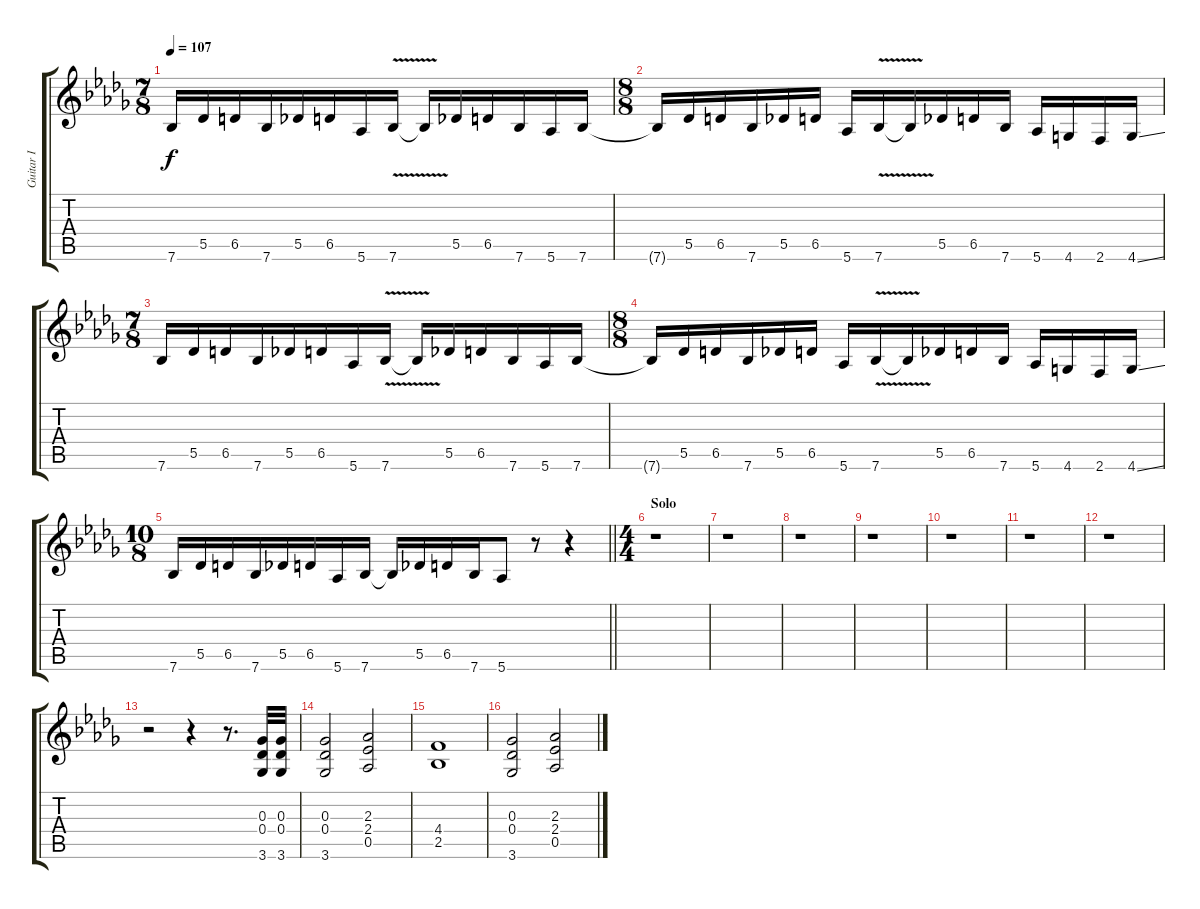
\track ("Guitar I" "Guitar I") {instrument distortionguitar}
\staff {score tabs}
\tuning (Eb4 Bb3 Gb3 Db3 Ab2 Eb2) {hide}
\ts (7 8)
\tempo 107
\clef g2
\ks bbminor
7.6.16{dy f} 5.5.16 6.5.16 7.6.16 5.5.16 6.5.16 5.6.16 7.6{v}.16 7.6{t}.16 5.5.16 6.5.16 7.6.16 5.6.16 7.6.16 |
\ts (8 8)
7.6{t}.16 5.5.16 6.5.16 7.6.16 5.5.16 6.5.16 5.6.16 7.6{v}.16 7.6{t}.16 5.5.16 6.5.16 7.6.16 5.6.16 4.6.16 2.6.16 4.6{ss}.16 |
\ts (7 8)
7.6.16 5.5.16 6.5.16 7.6.16 5.5.16 6.5.16 5.6.16 7.6{v}.16 7.6{t}.16 5.5.16 6.5.16 7.6.16 5.6.16 7.6.16 |
\ts (8 8)
7.6{t}.16 5.5.16 6.5.16 7.6.16 5.5.16 6.5.16 5.6.16 7.6{v}.16 7.6{t}.16 5.5.16 6.5.16 7.6.16 5.6.16 4.6.16 2.6.16 4.6{ss}.16 |
\ts (10 8)
\barLineRight lightlight
7.6.16 5.5.16 6.5.16 7.6.16 5.5.16 6.5.16 5.6.16 7.6.16 7.6{t}.16 5.5.16 6.5.16 7.6.16 5.6.8 r.8 r.4 |
\ts (4 4)
\section ("" "Solo")
r.1 |
r.1 |
r.1 |
r.1 |
r.1 |
r.1 |
r.1 |
r.2 r.4 r.8{d} (0.3 0.4 3.6).32 (0.3 0.4 3.6).32 |
(0.3 0.4 3.6).2 (2.3 2.4 0.5).2 |
(4.4 2.5).1 |
(0.3 0.4 3.6).2 (2.3 2.4 0.5).2
